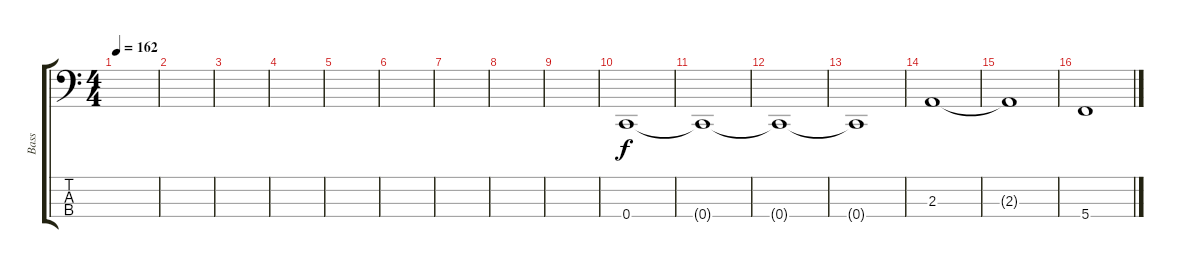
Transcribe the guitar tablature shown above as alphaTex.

\track ("Bass" "Bass") {instrument electricbasspick}
\staff {score tabs}
\tuning (F2 C2 G1 C1) {hide}
\ts (4 4)
\tempo 162
\clef f4
\ks c
|
|
|
|
|
|
|
|
|
0.4.1 |
0.4{t}.1 |
0.4{t}.1 |
0.4{t}.1 |
2.3.1 |
2.3{t}.1 |
5.4.1
